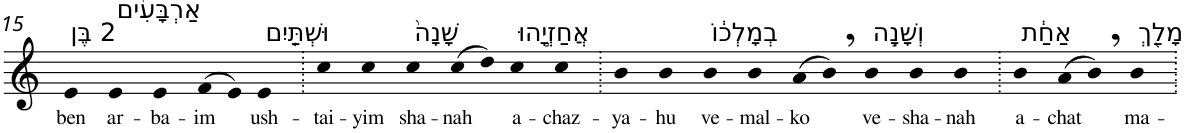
**kern	**text
*part1	*part1
*staff1	*staff1
*I"Piano	*
*I'Pno	*
!!LO:PB:g=z
*clefG2	*
*k[]	*
=15	=15
!LO:TX:a:t=2 בֶּן	!
!	!LO:LY:b
4e	ben
!LO:TX:a:t=אַרְבָּעִ֨ים	!
!	!LO:LY:b
4e	ar-
!	!LO:LY:b
4e	-ba-
!	!LO:LY:b
(>8f	-im
8e)	.
!LO:TX:a:t=וּשְׁתַּ֤יִם	!
!	!LO:LY:b
4e	ush-
=16.	=16.
!	!LO:LY:b
4cc	-tai-
!	!LO:LY:b
4cc	-yim
!LO:TX:a:t=שָׁנָה֙	!
!	!LO:LY:b
4cc	sha-
!	!LO:LY:b
(>8cc	-nah
8dd)	.
!LO:TX:a:t=אֲחַזְיָ֣הוּ	!
!	!LO:LY:b
4cc	a-
!	!LO:LY:b
4cc	-chaz-
=17.	=17.
!	!LO:LY:b
4b	-ya-
!	!LO:LY:b
4b	-hu
!LO:TX:a:t=בְמָלְכ֔וֹ	!
!	!LO:LY:b
4b	ve-
!	!LO:LY:b
4b	-mal-
!	!LO:LY:b
(>8a	-ko
8b,)	.
!LO:TX:a:t=וְשָׁנָ֣ה	!
!	!LO:LY:b
4b	ve-
!	!LO:LY:b
4b	-sha-
!	!LO:LY:b
4b	-nah
=18.	=18.
!LO:TX:a:t=אַחַ֔ת	!
!	!LO:LY:b
4b	a-
!	!LO:LY:b
(>8a	-chat
8b,)	.
!LO:TX:a:t=מָלַ֖ךְ	!
!	!LO:LY:b
4b	ma-
=.	=.
*-	*-
